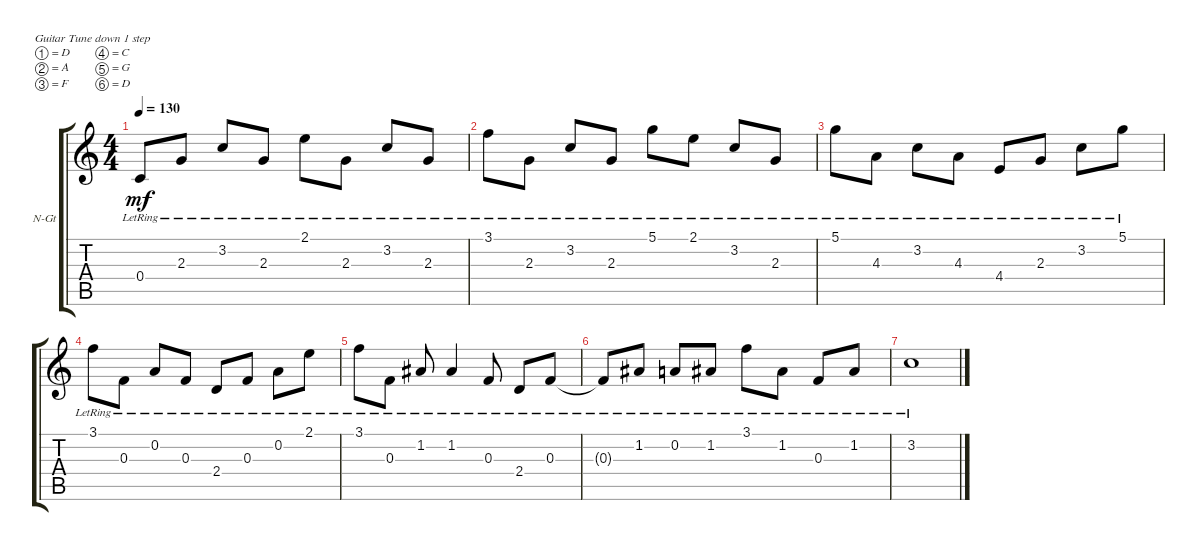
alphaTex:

\defaultSystemsLayout 4
\bracketExtendMode groupsimilarinstruments
\firstSystemTrackNameOrientation horizontal
\otherSystemsTrackNameOrientation horizontal
\track ("Nylon Guitar" "N-Gt") {instrument acousticguitarnylon}
\staff {score tabs}
\tuning (D4 A3 F3 C3 G2 D2)
\ts (4 4)
\tempo 130
\clef g2
\scale
0.333333
\ks c
0.4{lr}.8{dy mf} 2.3{lr}.8 3.2{lr}.8 2.3{lr}.8 2.1{lr}.8 2.3{lr}.8 3.2{lr}.8 2.3{lr}.8 |
\scale
0.333333 3.1{lr}.8 2.3{lr}.8 3.2{lr}.8 2.3{lr}.8 5.1{lr}.8 2.1{lr}.8 3.2{lr}.8 2.3{lr}.8 |
\scale
0.333333 5.1{lr}.8 4.3{lr}.8 3.2{lr}.8 4.3{lr}.8 4.4{lr}.8 2.3{lr}.8 3.2{lr}.8 5.1{lr}.8 |
\scale
0.333333 3.1{lr}.8 0.3{lr}.8 0.2{lr}.8 0.3{lr}.8 2.4{lr}.8 0.3{lr}.8 0.2{lr}.8 2.1{lr}.8 |
\scale
0.333333 3.1{lr}.8 0.3{lr}.8 1.2{lr}.8 1.2{lr}.4 0.3{lr}.8 2.4{lr}.8 0.3{lr}.8 |
\scale
0.333333 0.3{lr t}.8 1.2{lr}.8 0.2{lr}.8 1.2{lr}.8 3.1{lr}.8 1.2{lr}.8 0.3{lr}.8 1.2{lr}.8 |
\scale
0.333333 3.2{lr}.1 |
\scale
0.333333
